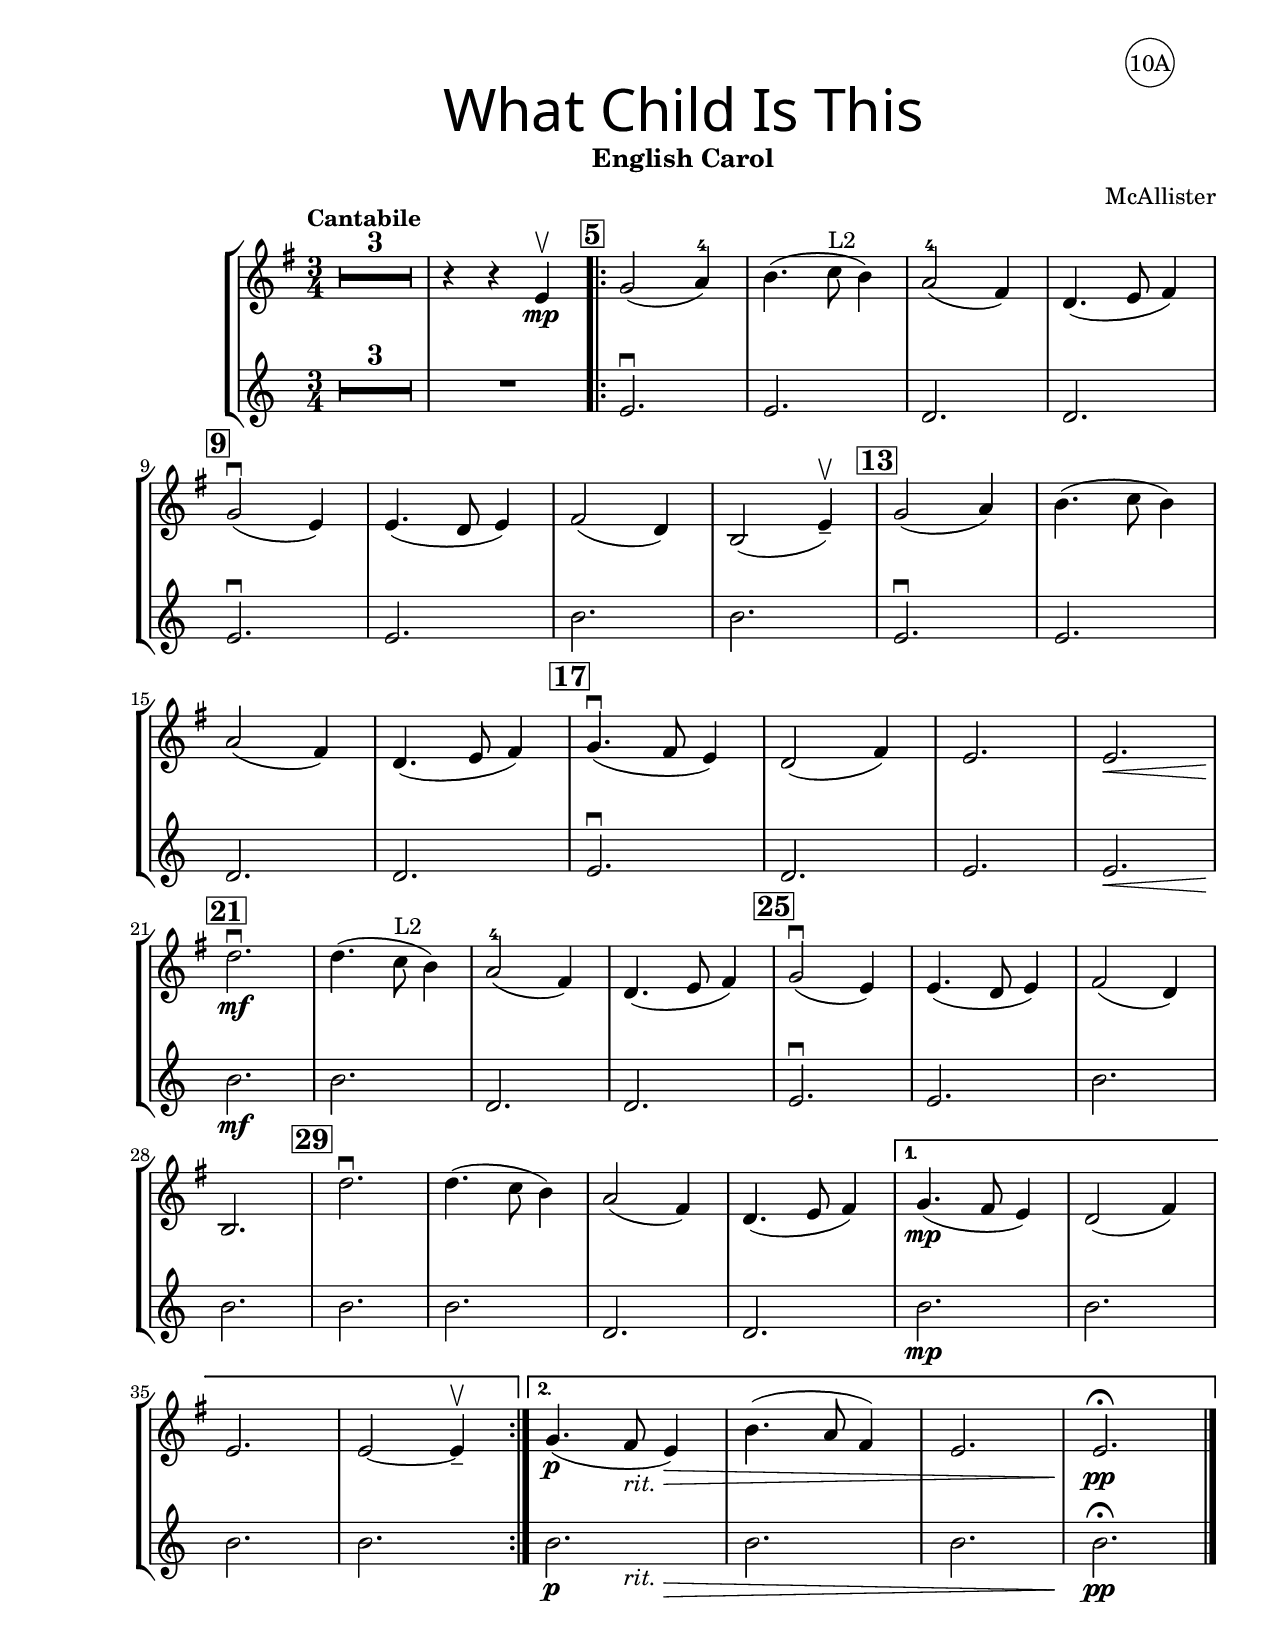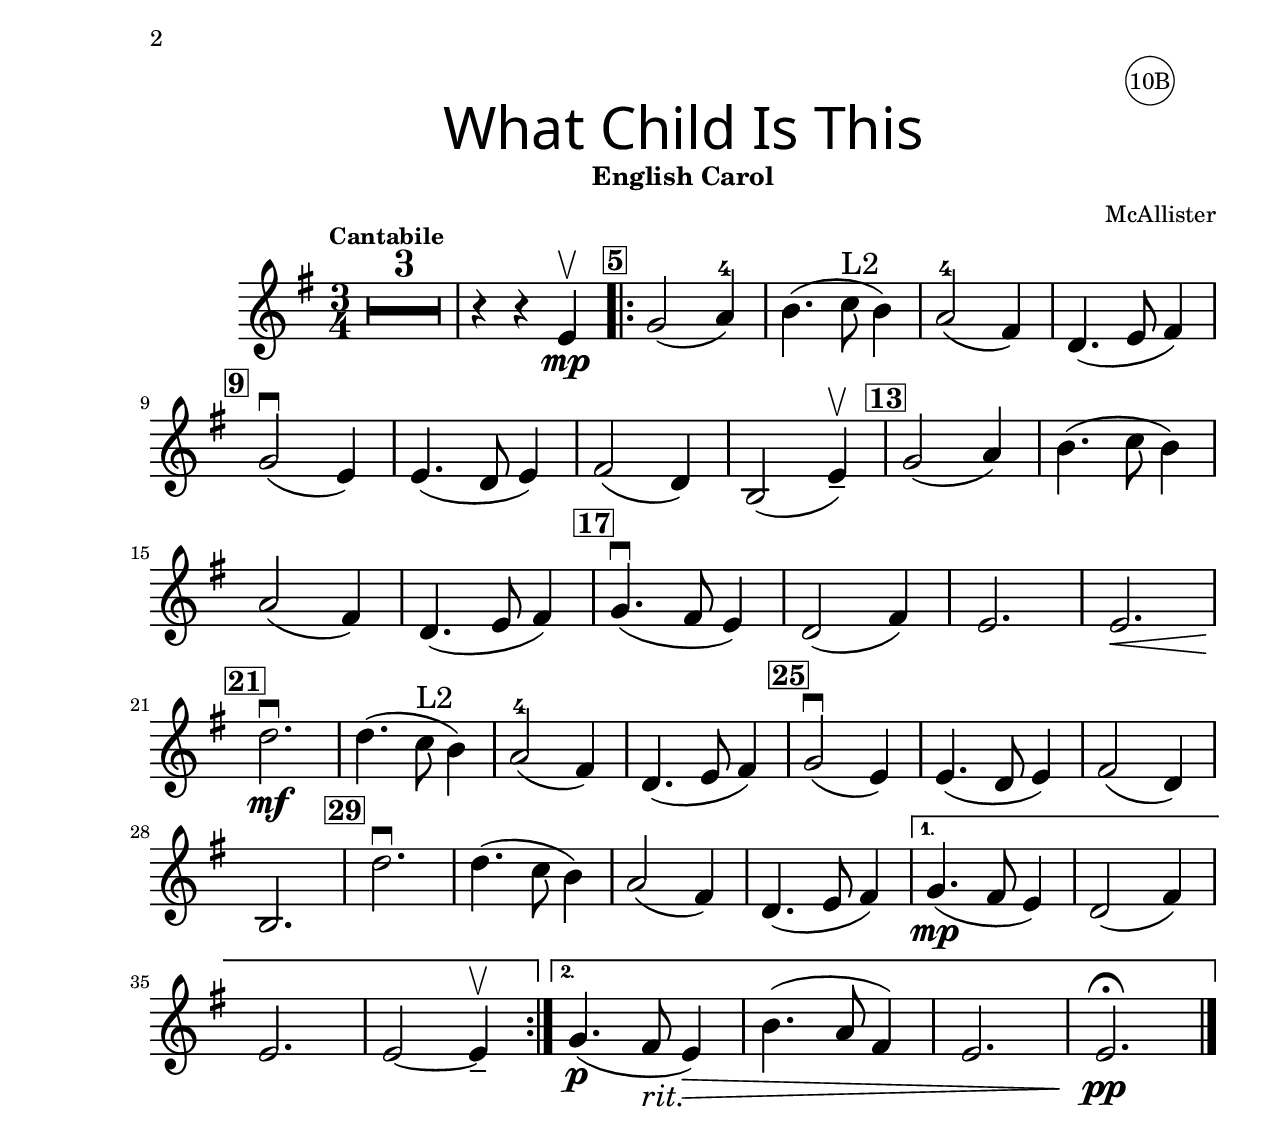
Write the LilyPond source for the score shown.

\version "2.19.40"
\language "english"
\paper {
  #(set-paper-size "letter")
  left-margin = 1.0\in
}
#(set-global-staff-size 20)


first = \relative a' {
  \set Score.markFormatter = #format-mark-box-barnumbers
  \time 3/4
  \key g \major
  \tempo "Cantabile"
  \compressFullBarRests
  \override MultiMeasureRest.expand-limit = #1

  R2.*3 |
  r4 r4 e4\upbow\mp
  \mark \default
  \repeat volta 2 {
  g2(a4-4) |
  b4.(c8^"L2" b4) |
  a2-4(fs4) |
  d4.(e8 fs4) |
  \break

  \mark \default
  g2\downbow(e4) |
  e4.(d8e4) |
  fs2(d4) |
  b2(e4--\upbow)
  \mark \default
  g2(a4) |
  b4.(c8 b4) |
  \break

  a2(fs4) |
  d4.(e8 fs4) |
  \mark \default
  g4.\downbow (fs8 e4)|
  d2(fs4) |
  e2. |
  e2.\< |
  \break

  \mark \default
  d'2.\downbow\mf\! |
  d4.(c8^"L2"  b4) |
  a2-4(fs4) |
  d4.(e8 fs4) |
  \mark \default
  g2\downbow (e4) |
  e4.(d8 e4) |
  fs2(d4) |
  \break

  b2. |
  \mark \default
  d'2.\downbow |
  d4. (c8 b4) |
  a2(fs4) |
  d4.(e8 fs4)
  }
  \alternative {
    {
      g4.\mp (fs8 e4) |
      d2(fs4) |
      \break
      e2. |
      e2 ~ e4--\upbow
    }
    {
      g4.\p(fs8_\markup{\italic "rit."} e4\>)
      b'4.(a8 fs4) |
      e2. |
      e2.\fermata\pp\!
      \bar "|."
    }
  }
}
second = \relative a' {
  \compressFullBarRests
  \override MultiMeasureRest.expand-limit = #1
  \time 3/4

  R2.*3 | R2.
  \repeat volta 2 {
    e2.\downbow |
    e2. |
    d2. |
    d2. |
    \break

    e2.\downbow | e2. |
    b'2. b2. e,2.\downbow e2. |
    d2. d2. e2.\downbow d2. e2. e2.\< |
    b'2.\!\mf b2. d,2. d2. e2.\downbow e2. b'2. |
    b2. b2. b2. d,2. d2.
  }
  \alternative {
  { b'2.\mp b2. b2. b2.   }
  { <<b2.\p {s4. s8_\markup{\italic"rit."} s4\>}>> b2. b2. b2.\pp\fermata }
  }
}

\bookpart {
  \header {
    title = \markup {
      \override #'(font-name . "SantasSleighFull")
      \override #'(font-size . 8)
      { "What Child Is This" }
    }
    subtitle = "English Carol"
    dedication = \markup { \huge \hspace #90 \circle "10A" }
    instrument = ""
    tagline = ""
    composer = "McAllister"
  }

  \score {
    \new StaffGroup <<
      \new Staff \with {
        \override VerticalAxisGroup.staff-staff-spacing = #'((basic-distance . 12))
      } {
        \first
      }
      \new Staff {
        \second
      }
    >>
  }
}

\bookpart {
  \header {
    title = \markup {
      \override #'(font-name . "SantasSleighFull")
      \override #'(font-size . 8)
      { "What Child Is This" }
    }
    subtitle = "English Carol"
    dedication = \markup { \huge \hspace #90 \circle "10B" }
    instrument = ""
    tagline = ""
    composer = "McAllister"
  }
  \score {
    \new Staff \with {
      \magnifyStaff #4/3
      \override VerticalAxisGroup.staff-staff-spacing = #'((basic-distance . 12))
    } {
      \first
    }
  }
}
